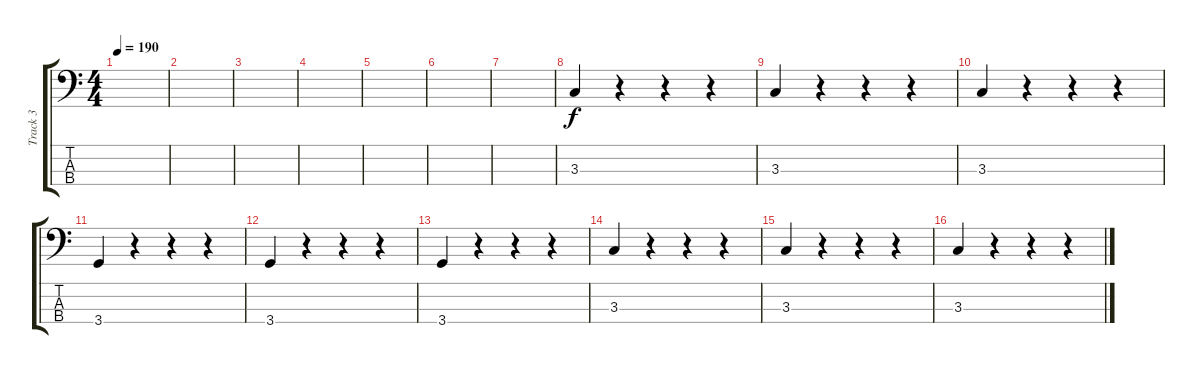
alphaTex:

\track ("Track 3" "Track 3") {instrument synthbass1}
\staff {score tabs}
\tuning (G2 D2 A1 E1) {hide}
\ts (4 4)
\tempo 190
\clef f4
\ks c
|
|
|
|
|
|
|
3.3.4 r.4 r.4 r.4 |
3.3.4 r.4 r.4 r.4 |
3.3.4 r.4 r.4 r.4 |
3.4.4 r.4 r.4 r.4 |
3.4.4 r.4 r.4 r.4 |
3.4.4 r.4 r.4 r.4 |
3.3.4 r.4 r.4 r.4 |
3.3.4 r.4 r.4 r.4 |
3.3.4 r.4 r.4 r.4
